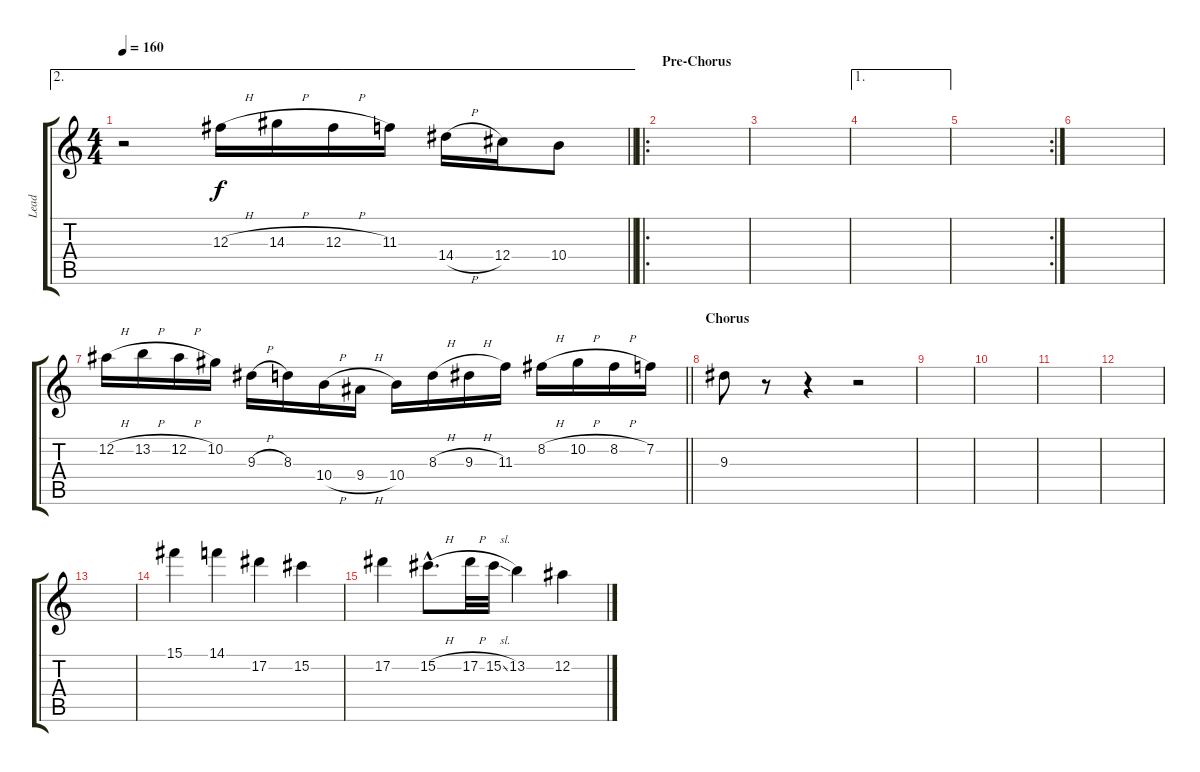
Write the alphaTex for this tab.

\track ("Lead" "Lead") {instrument distortionguitar}
\staff {score tabs}
\tuning (Eb4 Bb3 Gb3 Db3 Ab2 Eb2) {hide}
\ae 2
\ts (4 4)
\tempo 160
\clef g2
\barLineRight lightlight
\ks c
r.2{dy f} 12.3{h}.16 14.3{h}.16 12.3{h}.16 11.3.16 14.4{h}.16 12.4.16 10.4.8 |
\ro
\section ("" "Pre-Chorus")
|
|
\ae 1
|
\rc 2
|
|
\barLineRight lightlight
12.2{h}.16 13.2{h}.16 12.2{h}.16 10.2.16 9.3{h}.16 8.3.16 10.4{h}.16 9.4{h}.16 10.4.16 8.3{h}.16 9.3{h}.16 11.3.16 8.2{h}.16 10.2{h}.16 8.2{h}.16 7.2.16 |
\section ("" "Chorus")
9.3.8 r.8 r.4 r.2 |
|
|
|
|
|
15.1.4 14.1.4 17.2.4 15.2.4 |
17.2.4 15.2{h hac}.8{d} 17.2{h}.32 15.2{sl}.32 13.2.4 12.2.4
